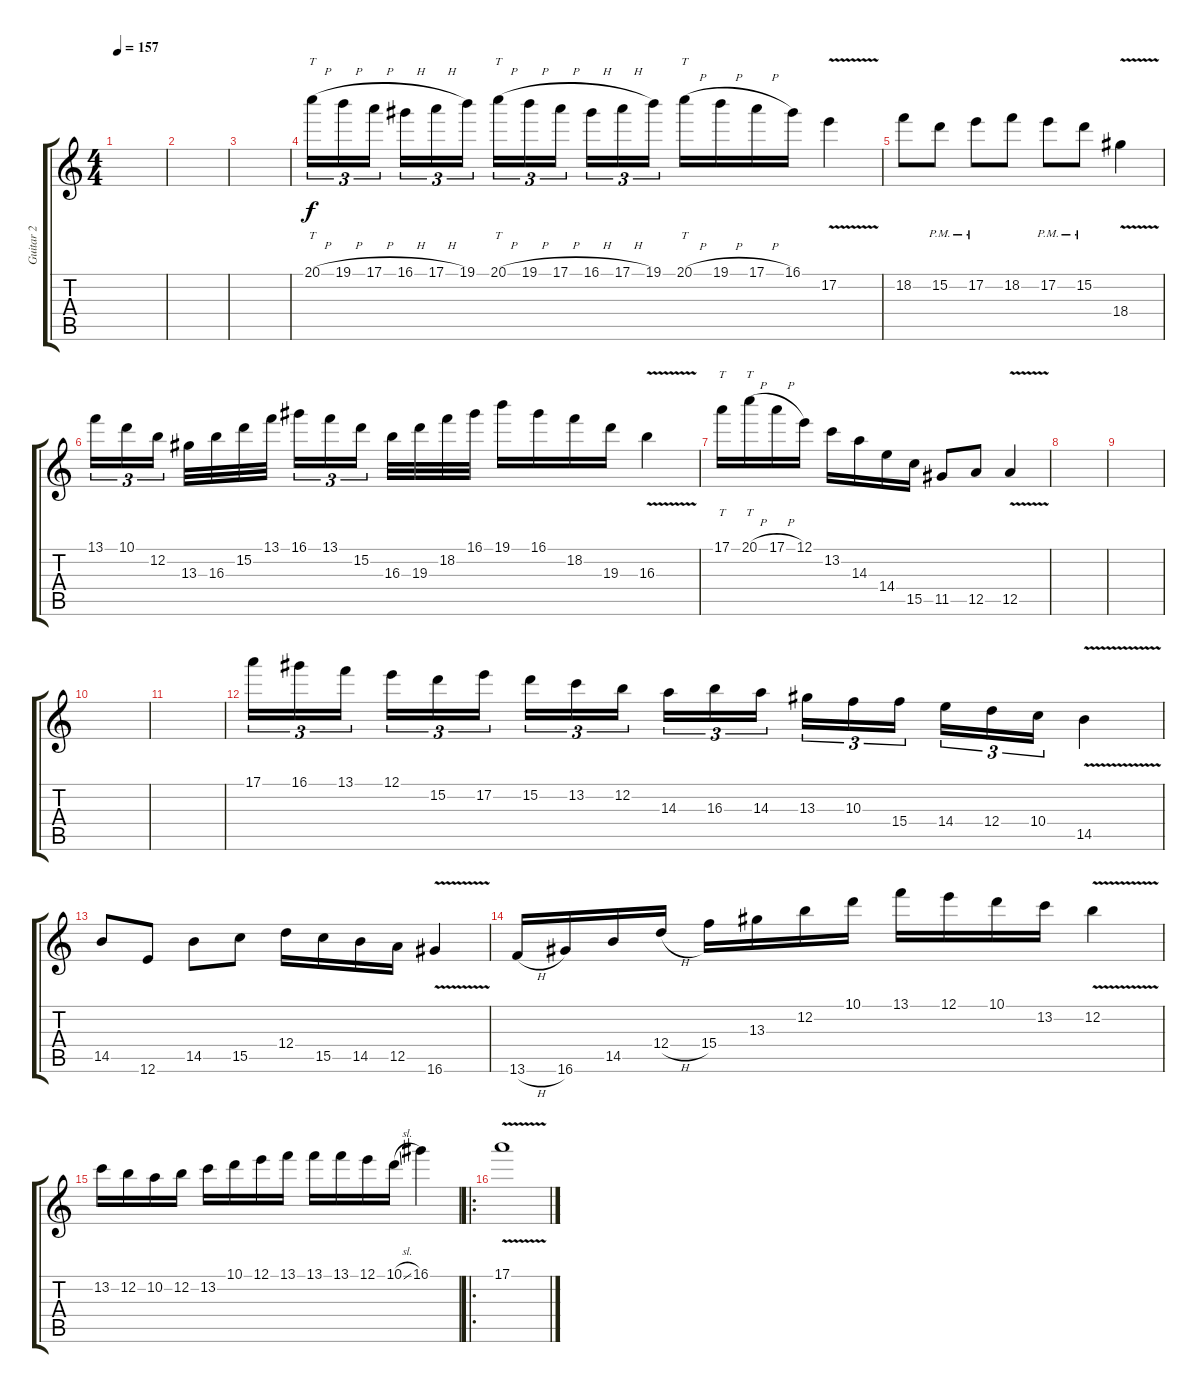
\track ("Guitar 2" "Guitar 2") {instrument distortionguitar}
\staff {score tabs}
\tuning (E4 B3 G3 D3 A2 E2) {hide}
\ts (4 4)
\tempo 157
\clef g2
\ks c
|
|
|
20.1{h}.16{tt tu (3 2)} 19.1{h}.16{tu (3 2)} 17.1{h}.16{tu (3 2)} 16.1{h}.16{tu (3 2)} 17.1{h}.16{tu (3 2)} 19.1.16{tu (3 2)} 20.1{h}.16{tt tu (3 2)} 19.1{h}.16{tu (3 2)} 17.1{h}.16{tu (3 2)} 16.1{h}.16{tu (3 2)} 17.1{h}.16{tu (3 2)} 19.1.16{tu (3 2)} 20.1{h}.16{tt} 19.1{h}.16 17.1{h}.16 16.1.16 17.2{v}.4 |
18.2.8 15.2{pm}.8 17.2{pm}.8 18.2.8 17.2{pm}.8 15.2{pm}.8 18.4{v}.4 |
13.1.16{tu (3 2)} 10.1.16{tu (3 2)} 12.2.16{tu (3 2)} 13.3.32 16.3.32 15.2.32 13.1.32 16.1.16{tu (3 2)} 13.1.16{tu (3 2)} 15.2.16{tu (3 2)} 16.3.32 19.3.32 18.2.32 16.1.32 19.1.16 16.1.16 18.2.16 19.3.16 16.3{v}.4 |
17.1.16{tt} 20.1{h}.16{tt} 17.1{h}.16 12.1.16 13.2.16 14.3.16 14.4.16 15.5.16 11.5.8 12.5.8 12.5{v}.4 |
|
|
|
|
17.1.16{tu (3 2)} 16.1.16{tu (3 2)} 13.1.16{tu (3 2)} 12.1.16{tu (3 2)} 15.2.16{tu (3 2)} 17.2.16{tu (3 2)} 15.2.16{tu (3 2)} 13.2.16{tu (3 2)} 12.2.16{tu (3 2)} 14.3.16{tu (3 2)} 16.3.16{tu (3 2)} 14.3.16{tu (3 2)} 13.3.16{tu (3 2)} 10.3.16{tu (3 2)} 15.4.16{tu (3 2)} 14.4.16{tu (3 2)} 12.4.16{tu (3 2)} 10.4.16{tu (3 2)} 14.5{v}.4 |
14.5.8 12.6.8 14.5.8 15.5.8 12.4.16 15.5.16 14.5.16 12.5.16 16.6{v}.4 |
13.6{h}.16 16.6.16 14.5.16 12.4{h}.16 15.4.16 13.3.16 12.2.16 10.1.16 13.1.16 12.1.16 10.1.16 13.2.16 12.2{v}.4 |
13.2.16 12.2.16 10.2.16 12.2.16 13.2.16 10.1.16 12.1.16 13.1.16 13.1.16 13.1.16 12.1.16 10.1{sl}.16 16.1.4 |
\ro
17.1{v}.1{volume 0}
